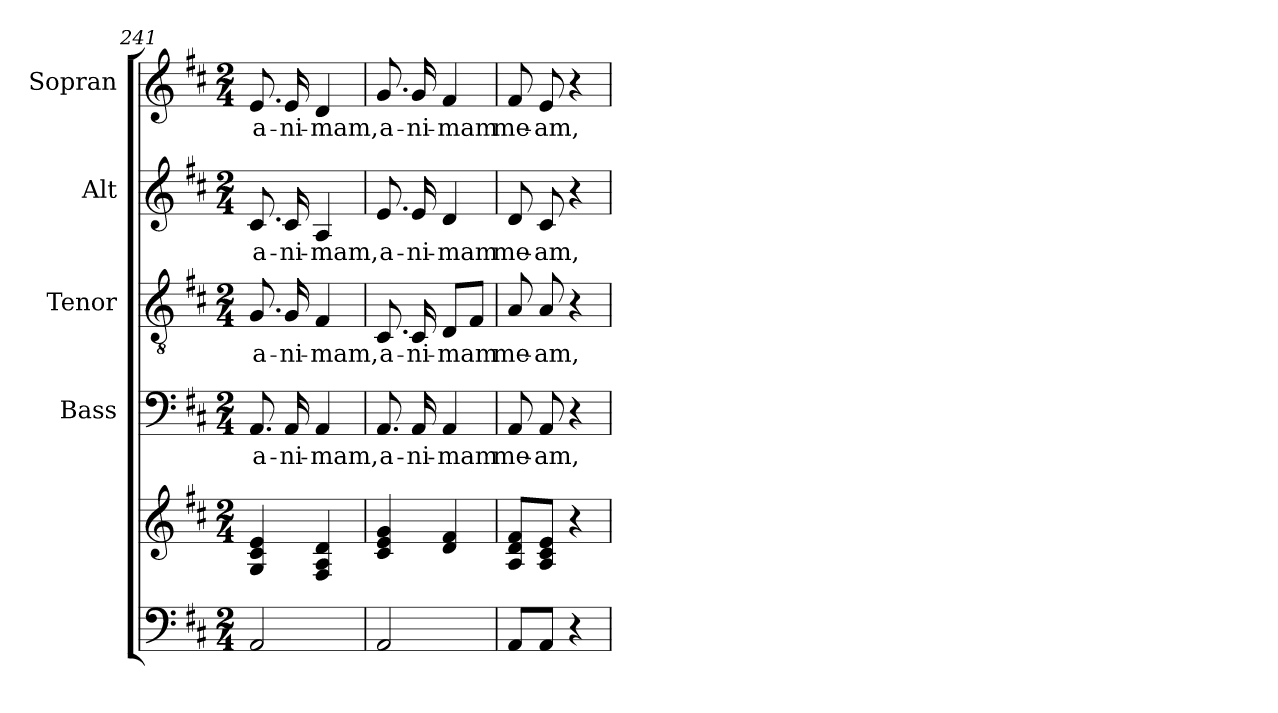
**kern	**kern	**kern	**text	**kern	**text	**kern	**text	**kern	**text
*part5	*part5	*part4	*part4	*part3	*part3	*part2	*part2	*part1	*part1
*staff6	*staff5	*staff4	*staff4	*staff3	*staff3	*staff2	*staff2	*staff1	*staff1
*	*	*I"Bass	*	*I"Tenor	*	*I"Alt	*	*I"Sopran	*
*	*	*I'B.	*	*I'T.	*	*I'A.	*	*I'S.	*
*clefF4	*clefG2	*clefF4	*	*clefGv2	*	*clefG2	*	*clefG2	*
*k[f#c#]	*k[f#c#]	*k[f#c#]	*	*k[f#c#]	*	*k[f#c#]	*	*k[f#c#]	*
*D:	*D:	*D:	*	*D:	*	*D:	*	*D:	*
*M2/4	*M2/4	*M2/4	*	*M2/4	*	*M2/4	*	*M2/4	*
=241	=241	=241	=241	=241	=241	=241	=241	=241	=241
!	!	!	!LO:LY:b	!	!LO:LY:b	!	!LO:LY:b	!	!LO:LY:b
2AA/	4G/ 4c#/ 4e/	8.AA/	a-	8.G/	a-	8.c#/	a-	8.e/	a-
!	!	!	!LO:LY:b	!	!LO:LY:b	!	!LO:LY:b	!	!LO:LY:b
.	.	16AA/	-ni-	16G/	-ni-	16c#/	-ni-	16e/	-ni-
!	!	!	!LO:LY:b	!	!LO:LY:b	!	!LO:LY:b	!	!LO:LY:b
.	4F#/ 4A/ 4d/	4AA/	-mam,	4F#/	-mam,	4A/	-mam,	4d/	-mam,
=242	=242	=242	=242	=242	=242	=242	=242	=242	=242
!	!	!	!LO:LY:b	!	!LO:LY:b	!	!LO:LY:b	!	!LO:LY:b
2AA/	4c#/ 4e/ 4g/	8.AA/	a-	8.C#/	a-	8.e/	a-	8.g/	a-
!	!	!	!LO:LY:b	!	!LO:LY:b	!	!LO:LY:b	!	!LO:LY:b
.	.	16AA/	-ni-	16C#/	-ni-	16e/	-ni-	16g/	-ni-
!	!	!	!LO:LY:b	!	!LO:LY:b	!	!LO:LY:b	!	!LO:LY:b
.	4d/ 4f#/	4AA/	-mam	8D/L	-mam	4d/	-mam	4f#/	-mam
.	.	.	.	8F#/J	.	.	.	.	.
=243	=243	=243	=243	=243	=243	=243	=243	=243	=243
!	!	!	!LO:LY:b	!	!LO:LY:b	!	!LO:LY:b	!	!LO:LY:b
8AA/L	8A/ 8d/ 8f#/L	8AA/	me-	8A/	me-	8d/	me-	8f#/	me-
!	!	!	!LO:LY:b	!	!LO:LY:b	!	!LO:LY:b	!	!LO:LY:b
8AA/J	8A/ 8c#/ 8e/J	8AA/	-am,	8A/	-am,	8c#/	-am,	8e/	-am,
4r	4r	4r	.	4r	.	4r	.	4r	.
=	=	=	=	=	=	=	=	=	=
*-	*-	*-	*-	*-	*-	*-	*-	*-	*-
